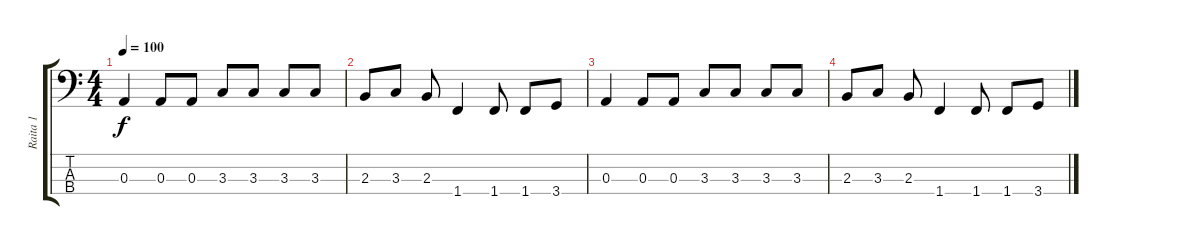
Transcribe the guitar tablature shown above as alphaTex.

\track ("Raita 1" "Raita 1") {instrument slapbass2}
\staff {score tabs}
\tuning (G2 D2 A1 E1) {hide}
\ts (4 4)
\tempo 100
\clef f4
\ks c
0.3.4{dy f} 0.3.8 0.3.8 3.3.8 3.3.8 3.3.8 3.3.8 |
2.3.8 3.3.8 2.3.8 1.4.4 1.4.8 1.4.8 3.4.8 |
0.3.4 0.3.8 0.3.8 3.3.8 3.3.8 3.3.8 3.3.8 |
2.3.8 3.3.8 2.3.8 1.4.4 1.4.8 1.4.8 3.4.8
